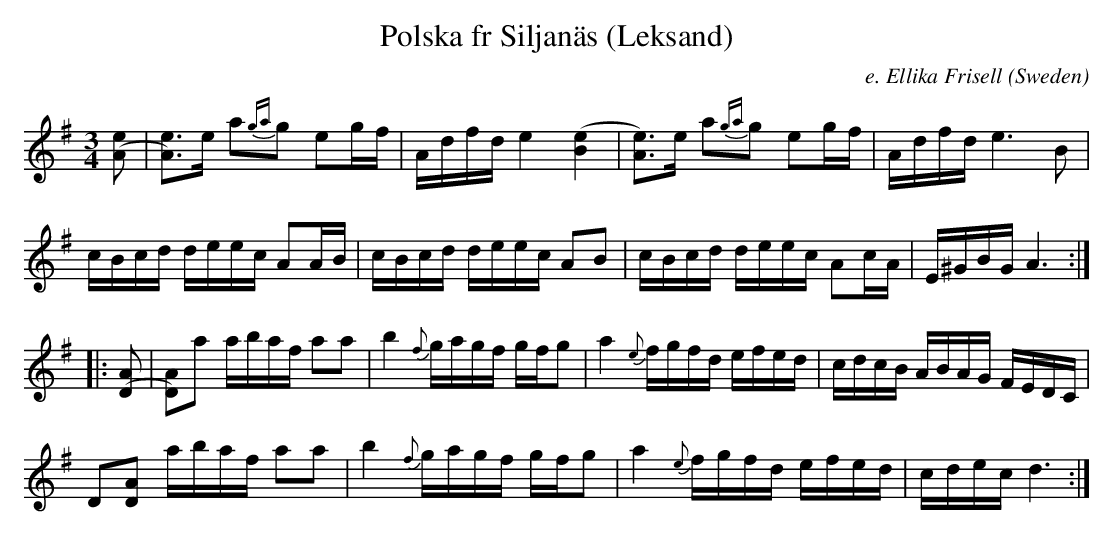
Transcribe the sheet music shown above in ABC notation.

X:1
T:Polska fr Siljan\"as (Leksand)
O:Sweden
M:3/4
L:1/16
C:e. Ellika Frisell
K:ADor
[e2(A2]|\
[A3)e3]e a2{ga}g2 e2gf|Adfd e4 [B4(e4]|\
[e3)A3]e a2{ga}g2 e2gf|Adfd e6 B2|
cBcd deec A2AB|cBcd deec A2B2|\
cBcd deec A2cA|E^GBG A6 ::
[A2(D2]|\
[D2)A2]a2 abaf a2a2|b4 {f}gagf gfg2|\
a4 {e}fgfd efed|cdcB ABAG FEDC|
D2[A2D2] abaf a2a2|b4 {f}gagf gfg2|\
a4 {e}fgfd efed|cdec d6:|
